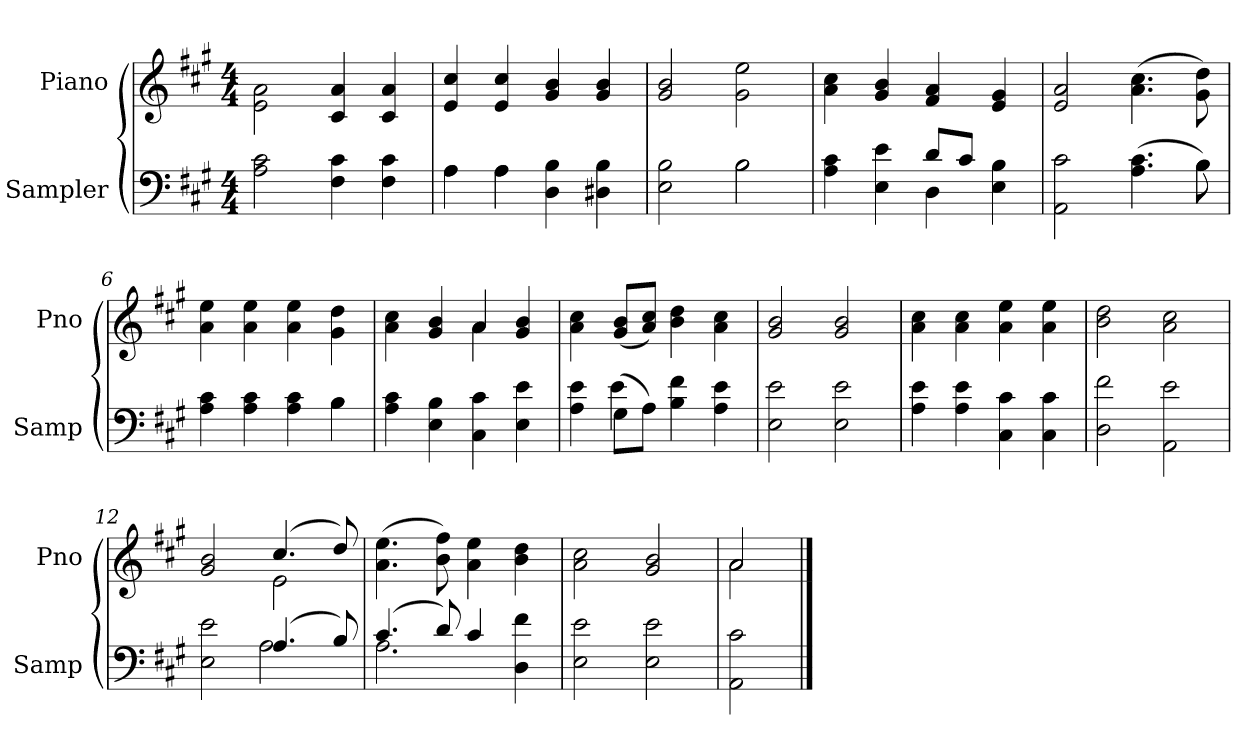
**kern	**kern
*part2	*part1
*staff2	*staff1
*I"Sampler	*I"Piano
*I'Samp	*I'Pno
*clefF4	*clefG2
*k[f#c#g#]	*k[f#c#g#]
*A:	*A:
*M4/4	*M4/4
=1	=1
2A 2c#	2e\ 2a\
4F# 4c#	4c# 4a
4F# 4c#	4c# 4a
=2	=2
*^	*
4A\	4A	4e 4cc#
4A\	4A	4e 4cc#
4D 4B	2ryy	4g# 4b
4D#X 4B	.	4g# 4b
=3	=3	=3
2E 2B	2ryy	2g# 2b
2B\	2B	2g# 2ee
=4	=4	=4
4A 4c#	2ryy	4a 4cc#
4E 4e	.	4g# 4b
8d/L	4D	4f# 4a
8c#/J	.	.
4E 4B	4ryy	4e 4g#
=5	=5	=5
2AA 2c#	2..ryy	2e 2a
(4.A 4.c#	.	(4.a 4.cc#
8B\)	8B	8g# 8dd)
=6	=6	=6
4A 4c#	2.ryy	4a 4ee
4A 4c#	.	4a 4ee
4A 4c#	.	4a 4ee
4B\	4B	4g# 4dd
*v	*v	*
=7	=7
*	*^
4A 4c#	4a 4cc#	2ryy
4E 4B	4g# 4b	.
4C# 4c#	4a/	4a
4E 4e	4g# 4b	4ryy
*	*v	*v
=8	=8
*^	*
4A 4e	4ryy	4a 4cc#
(8G#\L	4e	(8g#/ 8b/L
8A\J)	.	8a/ 8cc#/J)
4B 4f#	2ryy	4b 4dd
4A 4e	.	4a 4cc#
*v	*v	*
=9	=9
2E 2e	2g# 2b
2E 2e	2g# 2b
=10	=10
4A 4e	4a 4cc#
4A 4e	4a 4cc#
4C# 4c#	4a 4ee
4C# 4c#	4a 4ee
=11	=11
2D 2f#	2b 2dd
2AA 2e	2a 2cc#
=12	=12
*^	*^
2E 2e	2ryy	2g# 2b	2ryy
(4.A/	2A	(4.cc#/	2e
8B/)	.	8dd/)	.
*	*	*v	*v
=13	=13	=13
(4.c#/	2.A	(4.a 4.ee
8d/)	.	8b 8ff#)
4c#/	.	4a 4ee
4D 4f#	4ryy	4b 4dd
*v	*v	*
=14	=14
2E 2e	2a 2cc#
2E 2e	2g# 2b
=15	=15
*	*^
2AA 2c#	2a/	2a
*	*v	*v
==	==
*-	*-
